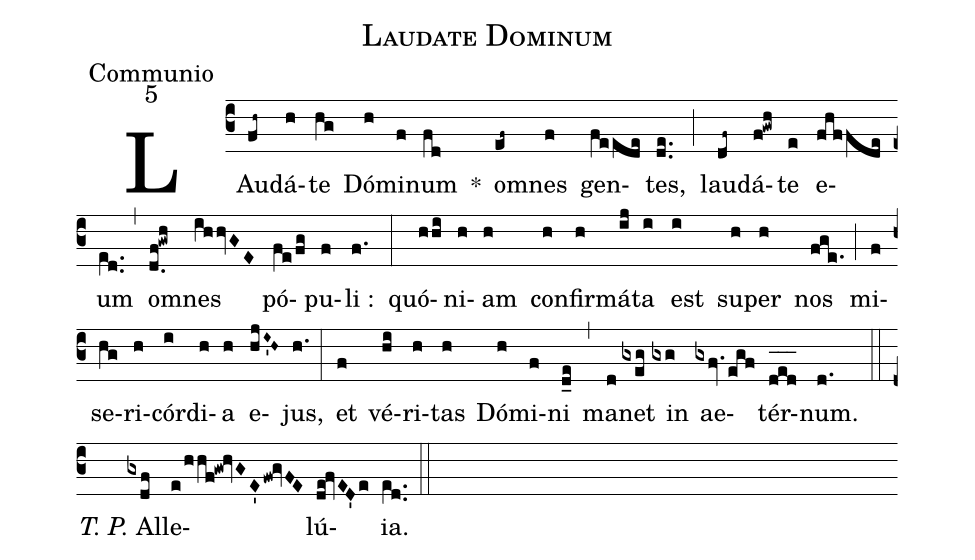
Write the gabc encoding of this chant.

name:Laudate Dominum;
office-part:Communio;
mode:5;
%%
(c3) LAu(fh~)dá(h)te(hg) Dó(h)mi(f)num(fd) *() o(ef~)mnes(f) gen(feede)tes,(de..) (;) lau(df~)dá(f!gwh)te(e) e(fhffde)um(e[ll:1]d..) (,) o(d.0f!gwh)mnes(ihhvGE) pó(fe/fg)pu(f)li :(f.) (:) quó(hhi)ni(h)am(h) con(h)fir(h)má(ij)ta(i) est(i) su(h)per(h) nos(fge.) (;) mi(f)se(hg)ri(h)cór(i)di(h)a(h) e(hjI~'H~)jus,(h.) (:) et(f) vé(hi)ri(h)tas(h) Dó(h)mi(f)ni(d_e) (,) ma(d)net(gxeg) in(gxg) ae(gxfv.egf)tér(d_[oh:h]e_[oh:h]d_[oh:h])num.(d.) (::) <i>T. P.</i> Al(gxdf)le(e/hhf!gw!hvGE'fw!gvFE)lú(de!fvED'e){ia}.(e[ll:1]d..) (::)
